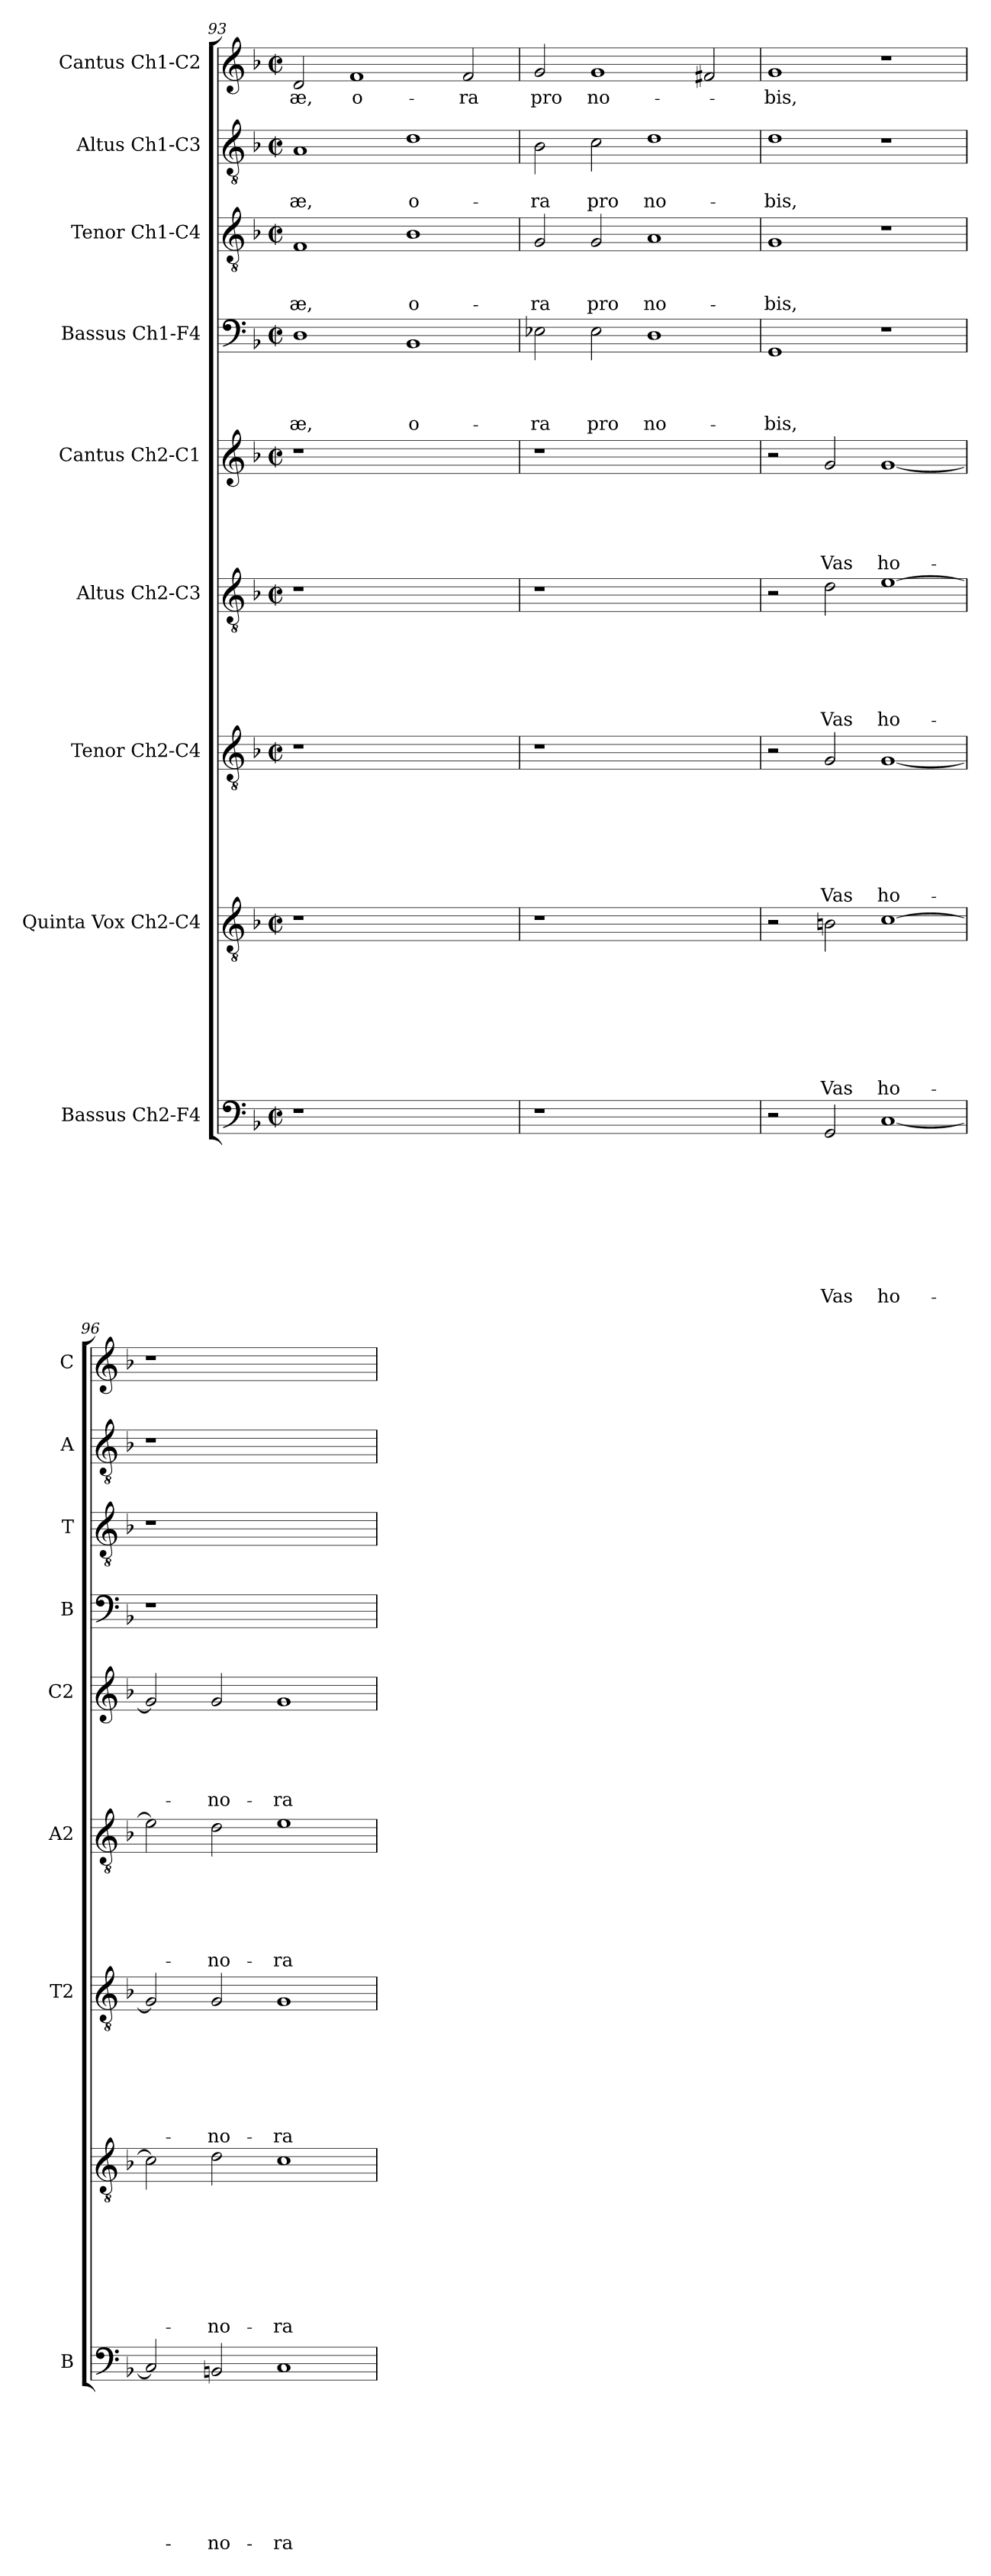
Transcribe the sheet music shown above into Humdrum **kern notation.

**kern	**text	**text	**text	**text	**text	**text	**text	**text	**text	**kern	**text	**text	**text	**text	**text	**text	**text	**text	**kern	**text	**text	**text	**text	**text	**text	**text	**kern	**text	**text	**text	**text	**text	**text	**kern	**text	**text	**text	**text	**text	**kern	**text	**text	**text	**text	**kern	**text	**text	**text	**kern	**text	**text	**kern	**text
*part9	*part9	*part9	*part9	*part9	*part9	*part9	*part9	*part9	*part9	*part8	*part8	*part8	*part8	*part8	*part8	*part8	*part8	*part8	*part7	*part7	*part7	*part7	*part7	*part7	*part7	*part7	*part6	*part6	*part6	*part6	*part6	*part6	*part6	*part5	*part5	*part5	*part5	*part5	*part5	*part4	*part4	*part4	*part4	*part4	*part3	*part3	*part3	*part3	*part2	*part2	*part2	*part1	*part1
*staff9	*staff9	*staff9	*staff9	*staff9	*staff9	*staff9	*staff9	*staff9	*staff9	*staff8	*staff8	*staff8	*staff8	*staff8	*staff8	*staff8	*staff8	*staff8	*staff7	*staff7	*staff7	*staff7	*staff7	*staff7	*staff7	*staff7	*staff6	*staff6	*staff6	*staff6	*staff6	*staff6	*staff6	*staff5	*staff5	*staff5	*staff5	*staff5	*staff5	*staff4	*staff4	*staff4	*staff4	*staff4	*staff3	*staff3	*staff3	*staff3	*staff2	*staff2	*staff2	*staff1	*staff1
*I"Bassus Ch2-F4	*	*	*	*	*	*	*	*	*	*I"Quinta Vox Ch2-C4	*	*	*	*	*	*	*	*	*I"Tenor Ch2-C4	*	*	*	*	*	*	*	*I"Altus Ch2-C3	*	*	*	*	*	*	*I"Cantus Ch2-C1	*	*	*	*	*	*I"Bassus Ch1-F4	*	*	*	*	*I"Tenor Ch1-C4	*	*	*	*I"Altus Ch1-C3	*	*	*I"Cantus Ch1-C2	*
*I'B	*	*	*	*	*	*	*	*	*	*	*	*	*	*	*	*	*	*	*I'T2	*	*	*	*	*	*	*	*I'A2	*	*	*	*	*	*	*I'C2	*	*	*	*	*	*I'B	*	*	*	*	*I'T	*	*	*	*I'A	*	*	*I'C	*
*clefF4	*	*	*	*	*	*	*	*	*	*clefGv2	*	*	*	*	*	*	*	*	*clefGv2	*	*	*	*	*	*	*	*clefGv2	*	*	*	*	*	*	*clefG2	*	*	*	*	*	*clefF4	*	*	*	*	*clefGv2	*	*	*	*clefGv2	*	*	*clefG2	*
*k[b-]	*	*	*	*	*	*	*	*	*	*k[b-]	*	*	*	*	*	*	*	*	*k[b-]	*	*	*	*	*	*	*	*k[b-]	*	*	*	*	*	*	*k[b-]	*	*	*	*	*	*k[b-]	*	*	*	*	*k[b-]	*	*	*	*k[b-]	*	*	*k[b-]	*
*F:	*	*	*	*	*	*	*	*	*	*F:	*	*	*	*	*	*	*	*	*F:	*	*	*	*	*	*	*	*F:	*	*	*	*	*	*	*F:	*	*	*	*	*	*F:	*	*	*	*	*F:	*	*	*	*F:	*	*	*F:	*
*M2/2	*	*	*	*	*	*	*	*	*	*M2/2	*	*	*	*	*	*	*	*	*M2/2	*	*	*	*	*	*	*	*M2/2	*	*	*	*	*	*	*M2/2	*	*	*	*	*	*M2/2	*	*	*	*	*M2/2	*	*	*	*M2/2	*	*	*M2/2	*
*met(c|)	*	*	*	*	*	*	*	*	*	*met(c|)	*	*	*	*	*	*	*	*	*met(c|)	*	*	*	*	*	*	*	*met(c|)	*	*	*	*	*	*	*met(c|)	*	*	*	*	*	*met(c|)	*	*	*	*	*met(c|)	*	*	*	*met(c|)	*	*	*met(c|)	*
=93	=93	=93	=93	=93	=93	=93	=93	=93	=93	=93	=93	=93	=93	=93	=93	=93	=93	=93	=93	=93	=93	=93	=93	=93	=93	=93	=93	=93	=93	=93	=93	=93	=93	=93	=93	=93	=93	=93	=93	=93	=93	=93	=93	=93	=93	=93	=93	=93	=93	=93	=93	=93	=93
!	!	!	!	!	!	!	!	!	!	!	!	!	!	!	!	!	!	!	!	!	!	!	!	!	!	!	!	!	!	!	!	!	!	!	!	!	!	!	!	!	!	!	!	!LO:LY:b	!	!	!	!LO:LY:b	!	!	!LO:LY:b	!	!LO:LY:b
1r	.	.	.	.	.	.	.	.	.	1r	.	.	.	.	.	.	.	.	1r	.	.	.	.	.	.	.	1r	.	.	.	.	.	.	1r	.	.	.	.	.	1D	.	.	.	-æ,	1F	.	.	-æ,	1A	.	-æ,	2d/	-æ,
!	!	!	!	!	!	!	!	!	!	!	!	!	!	!	!	!	!	!	!	!	!	!	!	!	!	!	!	!	!	!	!	!	!	!	!	!	!	!	!	!	!	!	!	!	!	!	!	!	!	!	!	!	!LO:LY:b
.	.	.	.	.	.	.	.	.	.	.	.	.	.	.	.	.	.	.	.	.	.	.	.	.	.	.	.	.	.	.	.	.	.	.	.	.	.	.	.	.	.	.	.	.	.	.	.	.	.	.	.	1f	o-
!	!	!	!	!	!	!	!	!	!	!	!	!	!	!	!	!	!	!	!	!	!	!	!	!	!	!	!	!	!	!	!	!	!	!	!	!	!	!	!	!	!	!	!	!LO:LY:b	!	!	!	!LO:LY:b	!	!	!LO:LY:b	!	!
1ryy	.	.	.	.	.	.	.	.	.	1ryy	.	.	.	.	.	.	.	.	1ryy	.	.	.	.	.	.	.	1ryy	.	.	.	.	.	.	1ryy	.	.	.	.	.	1BB-	.	.	.	o-	1B-	.	.	o-	1d	.	o-	.	.
!	!	!	!	!	!	!	!	!	!	!	!	!	!	!	!	!	!	!	!	!	!	!	!	!	!	!	!	!	!	!	!	!	!	!	!	!	!	!	!	!	!	!	!	!	!	!	!	!	!	!	!	!	!LO:LY:b
.	.	.	.	.	.	.	.	.	.	.	.	.	.	.	.	.	.	.	.	.	.	.	.	.	.	.	.	.	.	.	.	.	.	.	.	.	.	.	.	.	.	.	.	.	.	.	.	.	.	.	.	2f/	-ra
=94	=94	=94	=94	=94	=94	=94	=94	=94	=94	=94	=94	=94	=94	=94	=94	=94	=94	=94	=94	=94	=94	=94	=94	=94	=94	=94	=94	=94	=94	=94	=94	=94	=94	=94	=94	=94	=94	=94	=94	=94	=94	=94	=94	=94	=94	=94	=94	=94	=94	=94	=94	=94	=94
!	!	!	!	!	!	!	!	!	!	!	!	!	!	!	!	!	!	!	!	!	!	!	!	!	!	!	!	!	!	!	!	!	!	!	!	!	!	!	!	!	!	!	!	!LO:LY:b	!	!	!	!LO:LY:b	!	!	!LO:LY:b	!	!LO:LY:b
1r	.	.	.	.	.	.	.	.	.	1r	.	.	.	.	.	.	.	.	1r	.	.	.	.	.	.	.	1r	.	.	.	.	.	.	1r	.	.	.	.	.	2E-X\	.	.	.	-ra	2G/	.	.	-ra	2B-\	.	-ra	2g/	pro
!	!	!	!	!	!	!	!	!	!	!	!	!	!	!	!	!	!	!	!	!	!	!	!	!	!	!	!	!	!	!	!	!	!	!	!	!	!	!	!	!	!	!	!	!LO:LY:b	!	!	!	!LO:LY:b	!	!	!LO:LY:b	!	!LO:LY:b
.	.	.	.	.	.	.	.	.	.	.	.	.	.	.	.	.	.	.	.	.	.	.	.	.	.	.	.	.	.	.	.	.	.	.	.	.	.	.	.	2E-\	.	.	.	pro	2G/	.	.	pro	2c\	.	pro	1g	no-
!	!	!	!	!	!	!	!	!	!	!	!	!	!	!	!	!	!	!	!	!	!	!	!	!	!	!	!	!	!	!	!	!	!	!	!	!	!	!	!	!	!	!	!	!LO:LY:b	!	!	!	!LO:LY:b	!	!	!LO:LY:b	!	!
1ryy	.	.	.	.	.	.	.	.	.	1ryy	.	.	.	.	.	.	.	.	1ryy	.	.	.	.	.	.	.	1ryy	.	.	.	.	.	.	1ryy	.	.	.	.	.	1D	.	.	.	no-	1A	.	.	no-	1d	.	no-	.	.
.	.	.	.	.	.	.	.	.	.	.	.	.	.	.	.	.	.	.	.	.	.	.	.	.	.	.	.	.	.	.	.	.	.	.	.	.	.	.	.	.	.	.	.	.	.	.	.	.	.	.	.	2f#X/	.
=95	=95	=95	=95	=95	=95	=95	=95	=95	=95	=95	=95	=95	=95	=95	=95	=95	=95	=95	=95	=95	=95	=95	=95	=95	=95	=95	=95	=95	=95	=95	=95	=95	=95	=95	=95	=95	=95	=95	=95	=95	=95	=95	=95	=95	=95	=95	=95	=95	=95	=95	=95	=95	=95
!	!	!	!	!	!	!	!	!	!	!	!	!	!	!	!	!	!	!	!	!	!	!	!	!	!	!	!	!	!	!	!	!	!	!	!	!	!	!	!	!	!	!	!	!LO:LY:b	!	!	!	!LO:LY:b	!	!	!LO:LY:b	!	!LO:LY:b
2r	.	.	.	.	.	.	.	.	.	2r	.	.	.	.	.	.	.	.	2r	.	.	.	.	.	.	.	2r	.	.	.	.	.	.	2r	.	.	.	.	.	1GG	.	.	.	-bis,	1G	.	.	-bis,	1d	.	-bis,	1g	-bis,
!	!	!	!	!	!	!	!	!	!LO:LY:b	!	!	!	!	!	!	!	!	!LO:LY:b	!	!	!	!	!	!	!	!LO:LY:b	!	!	!	!	!	!	!LO:LY:b	!	!	!	!	!	!LO:LY:b	!	!	!	!	!	!	!	!	!	!	!	!	!	!
2GG/	.	.	.	.	.	.	.	.	Vas	2Bn\	.	.	.	.	.	.	.	Vas	2G/	.	.	.	.	.	.	Vas	2d\	.	.	.	.	.	Vas	2g/	.	.	.	.	Vas	.	.	.	.	.	.	.	.	.	.	.	.	.	.
!	!	!	!	!	!	!	!	!	!LO:LY:b	!	!	!	!	!	!	!	!	!LO:LY:b	!	!	!	!	!	!	!	!LO:LY:b	!	!	!	!	!	!	!LO:LY:b	!	!	!	!	!	!LO:LY:b	!	!	!	!	!	!	!	!	!	!	!	!	!	!
[1C	.	.	.	.	.	.	.	.	ho-	[1c	.	.	.	.	.	.	.	ho-	[1G	.	.	.	.	.	.	ho-	[1e	.	.	.	.	.	ho-	[1g	.	.	.	.	ho-	1r	.	.	.	.	1r	.	.	.	1r	.	.	1r	.
=96	=96	=96	=96	=96	=96	=96	=96	=96	=96	=96	=96	=96	=96	=96	=96	=96	=96	=96	=96	=96	=96	=96	=96	=96	=96	=96	=96	=96	=96	=96	=96	=96	=96	=96	=96	=96	=96	=96	=96	=96	=96	=96	=96	=96	=96	=96	=96	=96	=96	=96	=96	=96	=96
2C/]	.	.	.	.	.	.	.	.	.	2c\]	.	.	.	.	.	.	.	.	2G/]	.	.	.	.	.	.	.	2e\]	.	.	.	.	.	.	2g/]	.	.	.	.	.	1r	.	.	.	.	1r	.	.	.	1r	.	.	1r	.
!	!	!	!	!	!	!	!	!	!LO:LY:b	!	!	!	!	!	!	!	!	!LO:LY:b	!	!	!	!	!	!	!	!LO:LY:b	!	!	!	!	!	!	!LO:LY:b	!	!	!	!	!	!LO:LY:b	!	!	!	!	!	!	!	!	!	!	!	!	!	!
2BBn/	.	.	.	.	.	.	.	.	-no-	2d\	.	.	.	.	.	.	.	-no-	2G/	.	.	.	.	.	.	-no-	2d\	.	.	.	.	.	-no-	2g/	.	.	.	.	-no-	.	.	.	.	.	.	.	.	.	.	.	.	.	.
!	!	!	!	!	!	!	!	!	!LO:LY:b	!	!	!	!	!	!	!	!	!LO:LY:b	!	!	!	!	!	!	!	!LO:LY:b	!	!	!	!	!	!	!LO:LY:b	!	!	!	!	!	!LO:LY:b	!	!	!	!	!	!	!	!	!	!	!	!	!	!
1C	.	.	.	.	.	.	.	.	-ra-	1c	.	.	.	.	.	.	.	-ra-	1G	.	.	.	.	.	.	-ra-	1e	.	.	.	.	.	-ra-	1g	.	.	.	.	-ra-	1ryy	.	.	.	.	1ryy	.	.	.	1ryy	.	.	1ryy	.
=	=	=	=	=	=	=	=	=	=	=	=	=	=	=	=	=	=	=	=	=	=	=	=	=	=	=	=	=	=	=	=	=	=	=	=	=	=	=	=	=	=	=	=	=	=	=	=	=	=	=	=	=	=
*-	*-	*-	*-	*-	*-	*-	*-	*-	*-	*-	*-	*-	*-	*-	*-	*-	*-	*-	*-	*-	*-	*-	*-	*-	*-	*-	*-	*-	*-	*-	*-	*-	*-	*-	*-	*-	*-	*-	*-	*-	*-	*-	*-	*-	*-	*-	*-	*-	*-	*-	*-	*-	*-
